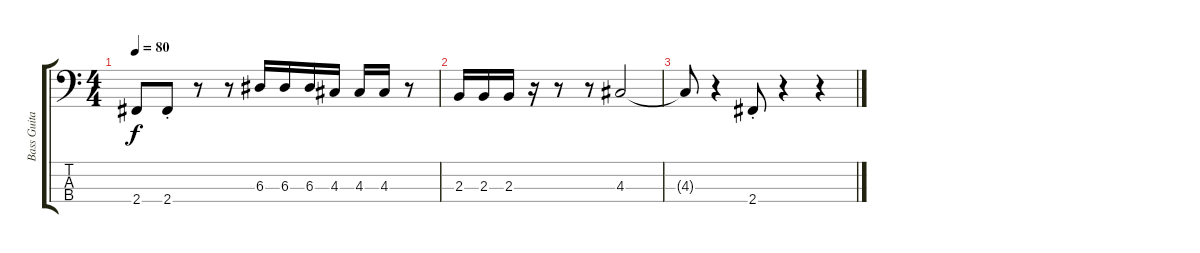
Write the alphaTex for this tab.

\track ("Bass Guitar" "Bass Guita") {instrument electricbassfinger}
\staff {score tabs}
\tuning (G2 D2 A1 E1) {hide}
\ts (4 4)
\tempo 80
\clef f4
\ks c
2.4.8{dy f} 2.4{st}.8 r.8 r.8 6.3.16 6.3.16 6.3.16 4.3.16 4.3.16 4.3.16 r.8 |
2.3.16 2.3.16 2.3.16 r.16 r.8 r.8 4.3.2 |
4.3{t}.8 r.4 2.4{st}.8 r.4 r.4
